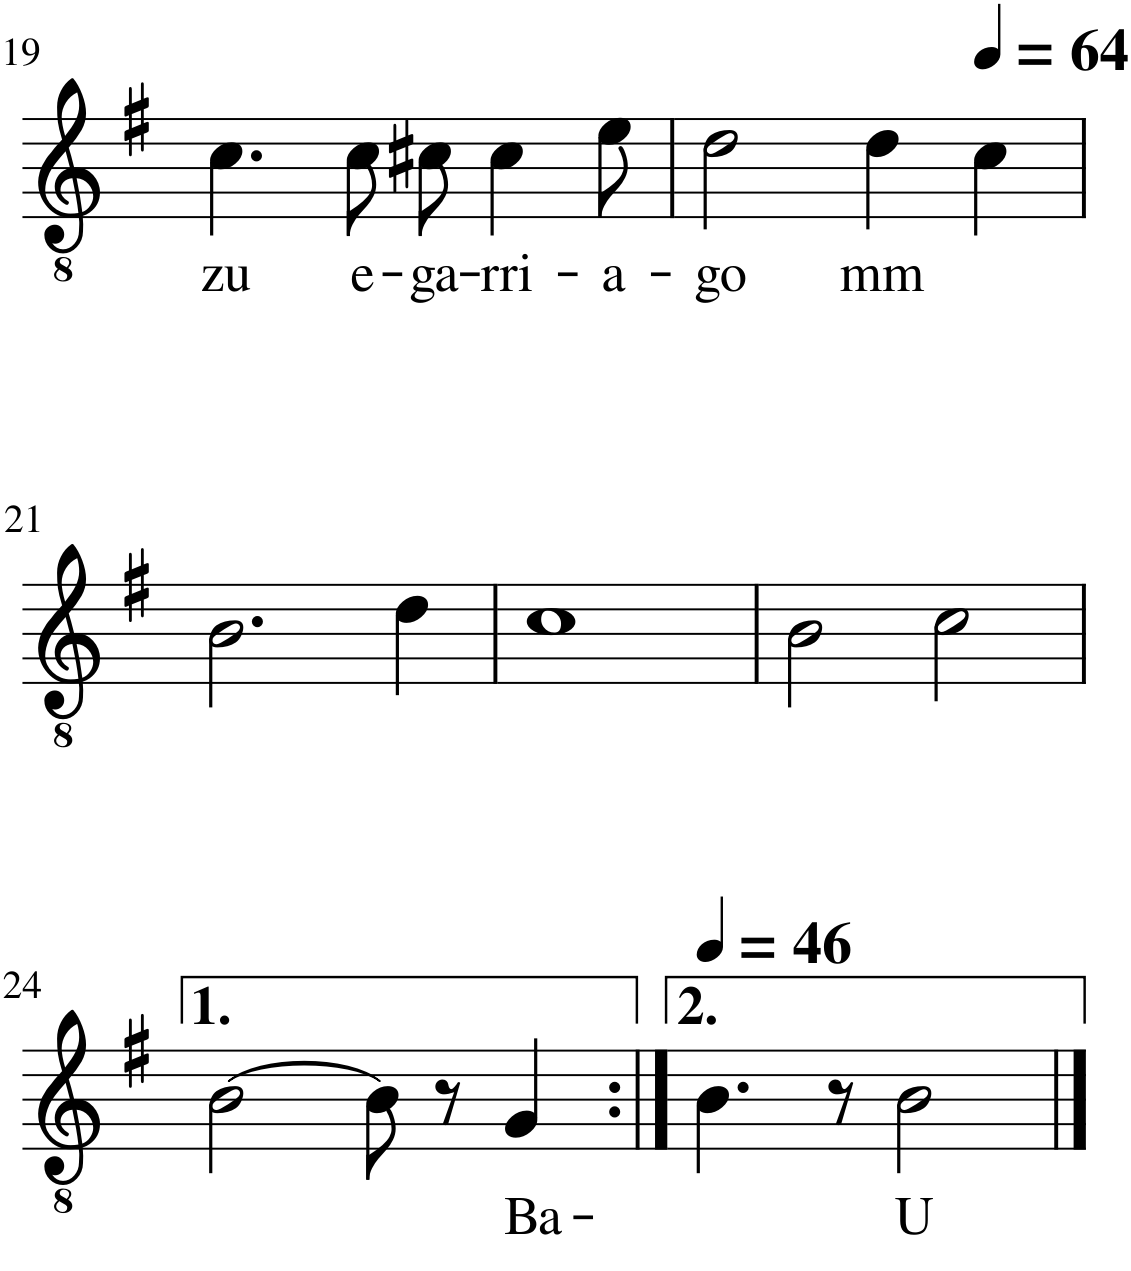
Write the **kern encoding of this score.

**kern	**text
*part1	*part1
*staff1	*staff1
*I"Ténor	*
*I'T.	*
!!LO:PB:g=z
*clefGv2	*
*k[f#]	*
*M4/4	*
=19	=19
!	!LO:LY:b
4.c\	zu
!	!LO:LY:b
8c\	e-
!	!LO:LY:b
8c#X\	-ga-
!	!LO:LY:b
4c#\	-rri-
!	!LO:LY:b
8e\	-a-
=20	=20
!	!LO:LY:b
2d\	-go
!	!LO:LY:b
4d\	mm
*MM64	*
4c\	.
!!LO:LB:g=z
=21	=21
2.B\	.
4d\	.
=22	=22
1c	.
=23	=23
2B\	.
2c\	.
!!LO:LB:g=z
=24	=24
[2B\	.
8B\]	.
8r	.
!	!LO:LY:b
4G/	Ba-
=25:|!	=25:|!
*MM46	*
4.B\	.
8r	.
!	!LO:LY:b
2B\	U
==	==
*-	*-
